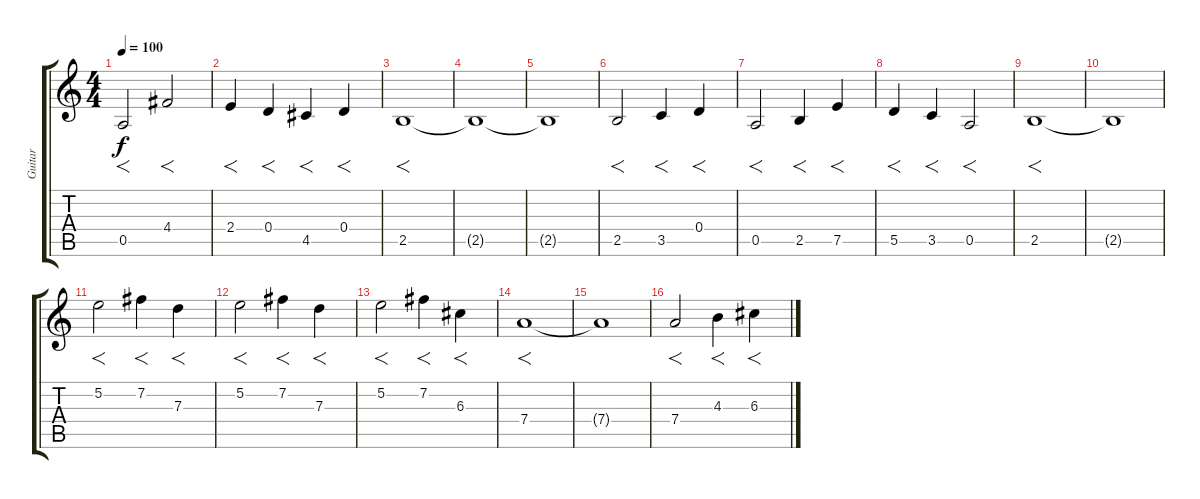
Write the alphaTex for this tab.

\track ("Guitar" "Guitar") {instrument overdrivenguitar}
\staff {score tabs}
\tuning (E4 B3 G3 D3 A2 E2) {hide}
\ts (4 4)
\tempo 100
\clef g2
\ks c
0.5.2{f dy f} 4.4.2{f} |
2.4.4{f} 0.4.4{f} 4.5.4{f} 0.4.4{f} |
2.5.1{f} |
2.5{t}.1 |
2.5{t}.1 |
2.5.2{f} 3.5.4{f} 0.4.4{f} |
0.5.2{f} 2.5.4{f} 7.5.4{f} |
5.5.4{f} 3.5.4{f} 0.5.2{f} |
2.5.1{f} |
2.5{t}.1 |
5.2.2{f} 7.2.4{f} 7.3.4{f} |
5.2.2{f} 7.2.4{f} 7.3.4{f} |
5.2.2{f} 7.2.4{f} 6.3.4{f} |
7.4.1{f} |
7.4{t}.1 |
7.4.2{f} 4.3.4{f} 6.3.4{f}
